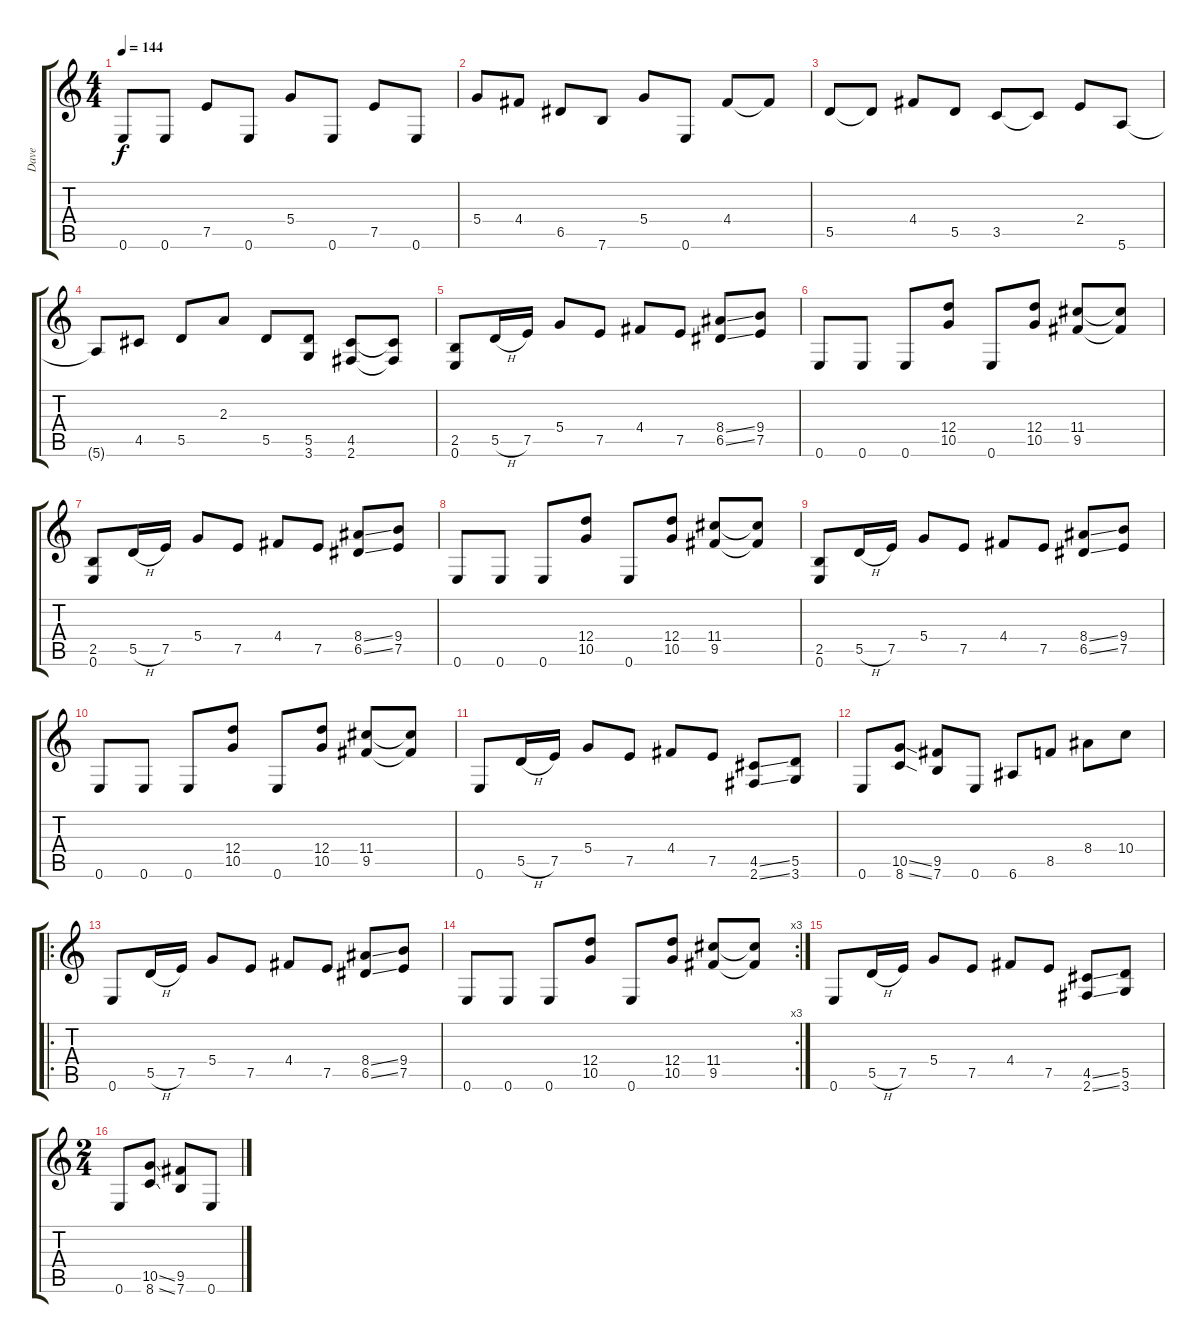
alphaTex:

\track ("Dave" "Dave") {instrument distortionguitar}
\staff {score tabs}
\tuning (E4 B3 G3 D3 A2 E2) {hide}
\ts (4 4)
\tempo 144
\clef g2
\ks c
0.6.8{dy f} 0.6.8 7.5.8 0.6.8 5.4.8 0.6.8 7.5.8 0.6.8 |
5.4.8 4.4.8 6.5.8 7.6.8 5.4.8 0.6.8 4.4.8 4.4{t}.8 |
5.5.8 5.5{t}.8 4.4.8 5.5.8 3.5.8 3.5{t}.8 2.4.8 5.6.8 |
5.6{t}.8 4.5.8 5.5.8 2.3.8 5.5.8 (5.5 3.6).8 (4.5 2.6).8 (4.5{t} 2.6{t}).8 |
(2.5 0.6).8 5.5{h}.16 7.5.16 5.4.8 7.5.8 4.4.8 7.5.8 (8.4{ss} 6.5{ss}).8 (9.4 7.5).8 |
0.6.8 0.6.8 0.6.8 (12.4 10.5).8 0.6.8 (12.4 10.5).8 (11.4 9.5).8 (11.4{t} 9.5{t}).8 |
(2.5 0.6).8 5.5{h}.16 7.5.16 5.4.8 7.5.8 4.4.8 7.5.8 (8.4{ss} 6.5{ss}).8 (9.4 7.5).8 |
0.6.8 0.6.8 0.6.8 (12.4 10.5).8 0.6.8 (12.4 10.5).8 (11.4 9.5).8 (11.4{t} 9.5{t}).8 |
(2.5 0.6).8 5.5{h}.16 7.5.16 5.4.8 7.5.8 4.4.8 7.5.8 (8.4{ss} 6.5{ss}).8 (9.4 7.5).8 |
0.6.8 0.6.8 0.6.8 (12.4 10.5).8 0.6.8 (12.4 10.5).8 (11.4 9.5).8 (11.4{t} 9.5{t}).8 |
0.6.8 5.5{h}.16 7.5.16 5.4.8 7.5.8 4.4.8 7.5.8 (4.5{ss} 2.6{ss}).8 (5.5 3.6).8 |
0.6.8 (10.5{ss} 8.6{ss}).8 (9.5 7.6).8 0.6.8 6.6.8 8.5.8 8.4.8 10.4.8 |
\ro
0.6.8 5.5{h}.16 7.5.16 5.4.8 7.5.8 4.4.8 7.5.8 (8.4{ss} 6.5{ss}).8 (9.4 7.5).8 |
\rc 3
0.6.8 0.6.8 0.6.8 (12.4 10.5).8 0.6.8 (12.4 10.5).8 (11.4 9.5).8 (11.4{t} 9.5{t}).8 |
0.6.8 5.5{h}.16 7.5.16 5.4.8 7.5.8 4.4.8 7.5.8 (4.5{ss} 2.6{ss}).8 (5.5 3.6).8 |
\ts (2 4)
0.6.8 (10.5{ss} 8.6{ss}).8 (9.5 7.6).8 0.6.8
